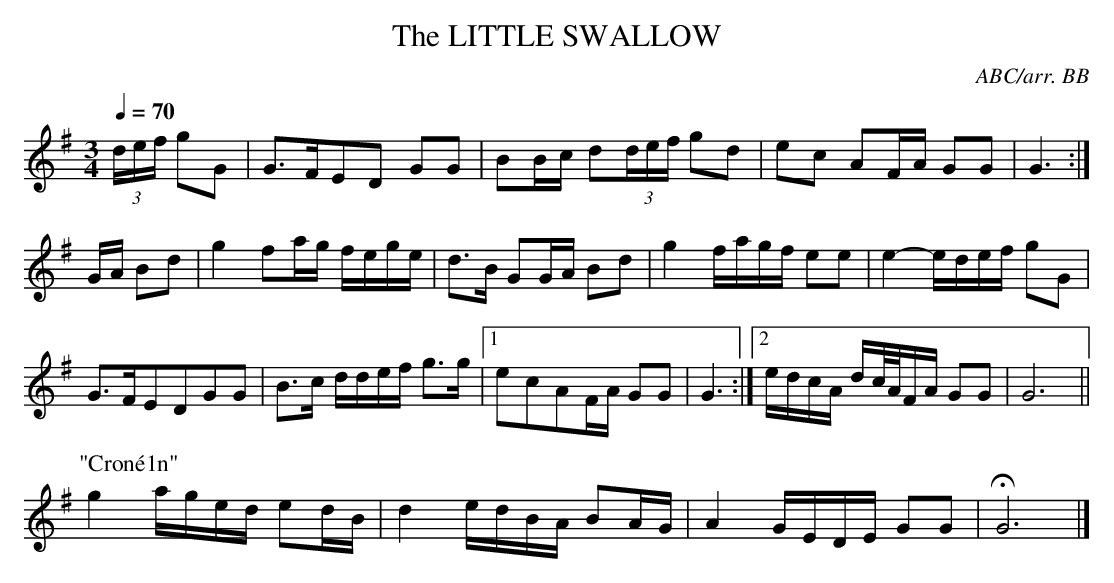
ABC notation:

X:1
T:LITTLE SWALLOW, The
Y:"andante con espress."
C:ABC/arr. BB
Q:1/4=70
L:1/8
M:3/4
K:G
(3d/e/f/ gG|G>FED GG|BB/c/ d(3d/e/f/ gd|ec AF/A/ GG|G3:|
G/A/ Bd|g2 fa/g/ f/e/g/e/|d>B GG/A/ Bd|g2 f/a/g/f/ ee|e2-e/d/e/f/ gG|
G>FEDGG|B>c d/d/e/f/ g>g|1 ecAF/A/ GG|G3:|2 e/d/c/A/ d/c//A//F/A/ GG|G6||
P:"Cron\'e1n"
g2 a/g/e/d/ ed/B/|d2 e/d/B/A/ BA/G/|A2 G/E/D/E/ GG|HG6|]
